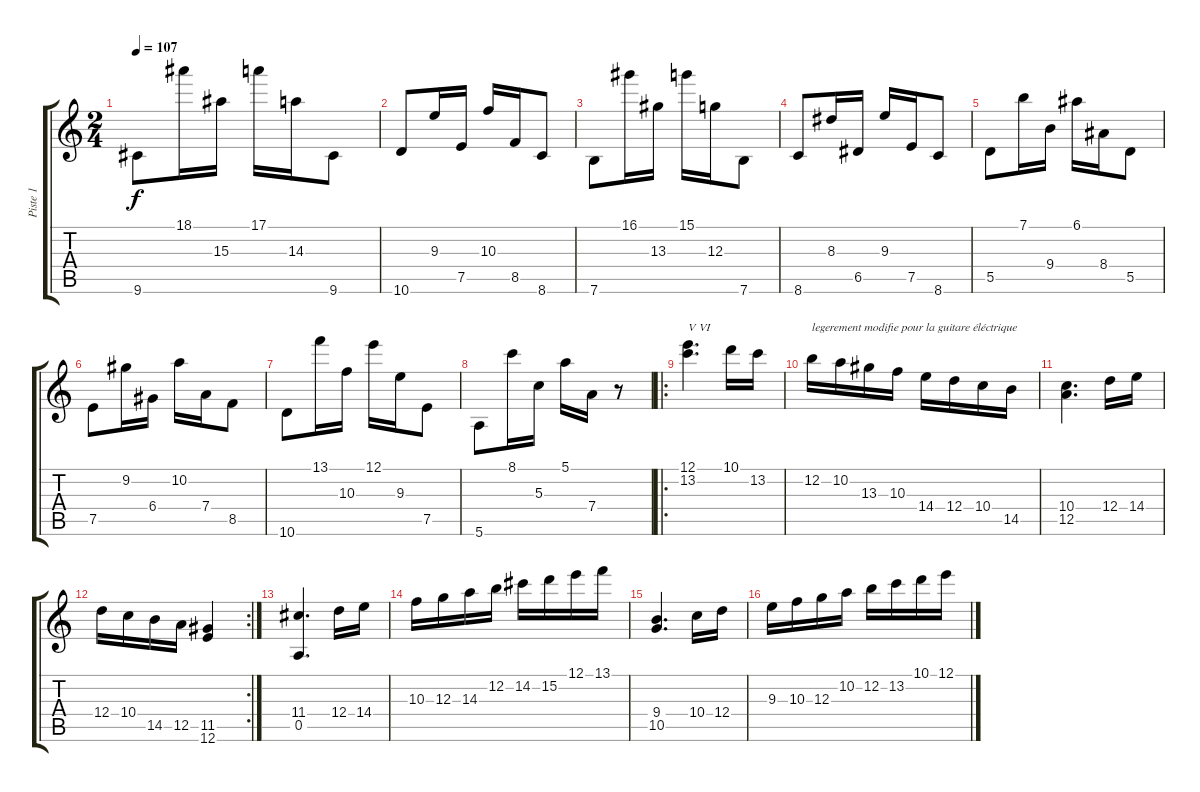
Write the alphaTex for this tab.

\track ("Piste 1" "Piste 1") {instrument distortionguitar}
\staff {score tabs}
\tuning (E4 B3 G3 D3 A2 E2) {hide}
\ts (2 4)
\tempo 107
\clef g2
\ks c
9.6.8{dy f} 18.1.16 15.3.16 17.1.16 14.3.16 9.6.8 |
10.6.8 9.3.16 7.5.16 10.3.16 8.5.16 8.6.8 |
7.6.8 16.1.16 13.3.16 15.1.16 12.3.16 7.6.8 |
8.6.8 8.3.16 6.5.16 9.3.16 7.5.16 8.6.8 |
5.5.8 7.1.16 9.4.16 6.1.16 8.4.16 5.5.8 |
7.5.8 9.2.16 6.4.16 10.2.16 7.4.16 8.5.8 |
10.6.8 13.1.16 10.3.16 12.1.16 9.3.16 7.5.8 |
5.6.8 8.1.16 5.3.16 5.1.16 7.4.16 r.8 |
\ro
(12.1 13.2).4{d txt "V VI"} 10.1.16 13.2.16 |
12.2.16{txt "legerement modifie pour la guitare éléctrique"} 10.2.16 13.3.16 10.3.16 14.4.16 12.4.16 10.4.16 14.5.16 |
(10.4 12.5).4{d} 12.4.16 14.4.16 |
\rc 2
12.4.16 10.4.16 14.5.16 12.5.16 (11.5 12.6).4 |
(11.4 0.5).4{d} 12.4.16 14.4.16 |
10.3.16 12.3.16 14.3.16 12.2.16 14.2.16 15.2.16 12.1.16 13.1.16 |
(9.4 10.5).4{d} 10.4.16 12.4.16 |
9.3.16 10.3.16 12.3.16 10.2.16 12.2.16 13.2.16 10.1.16 12.1.16
